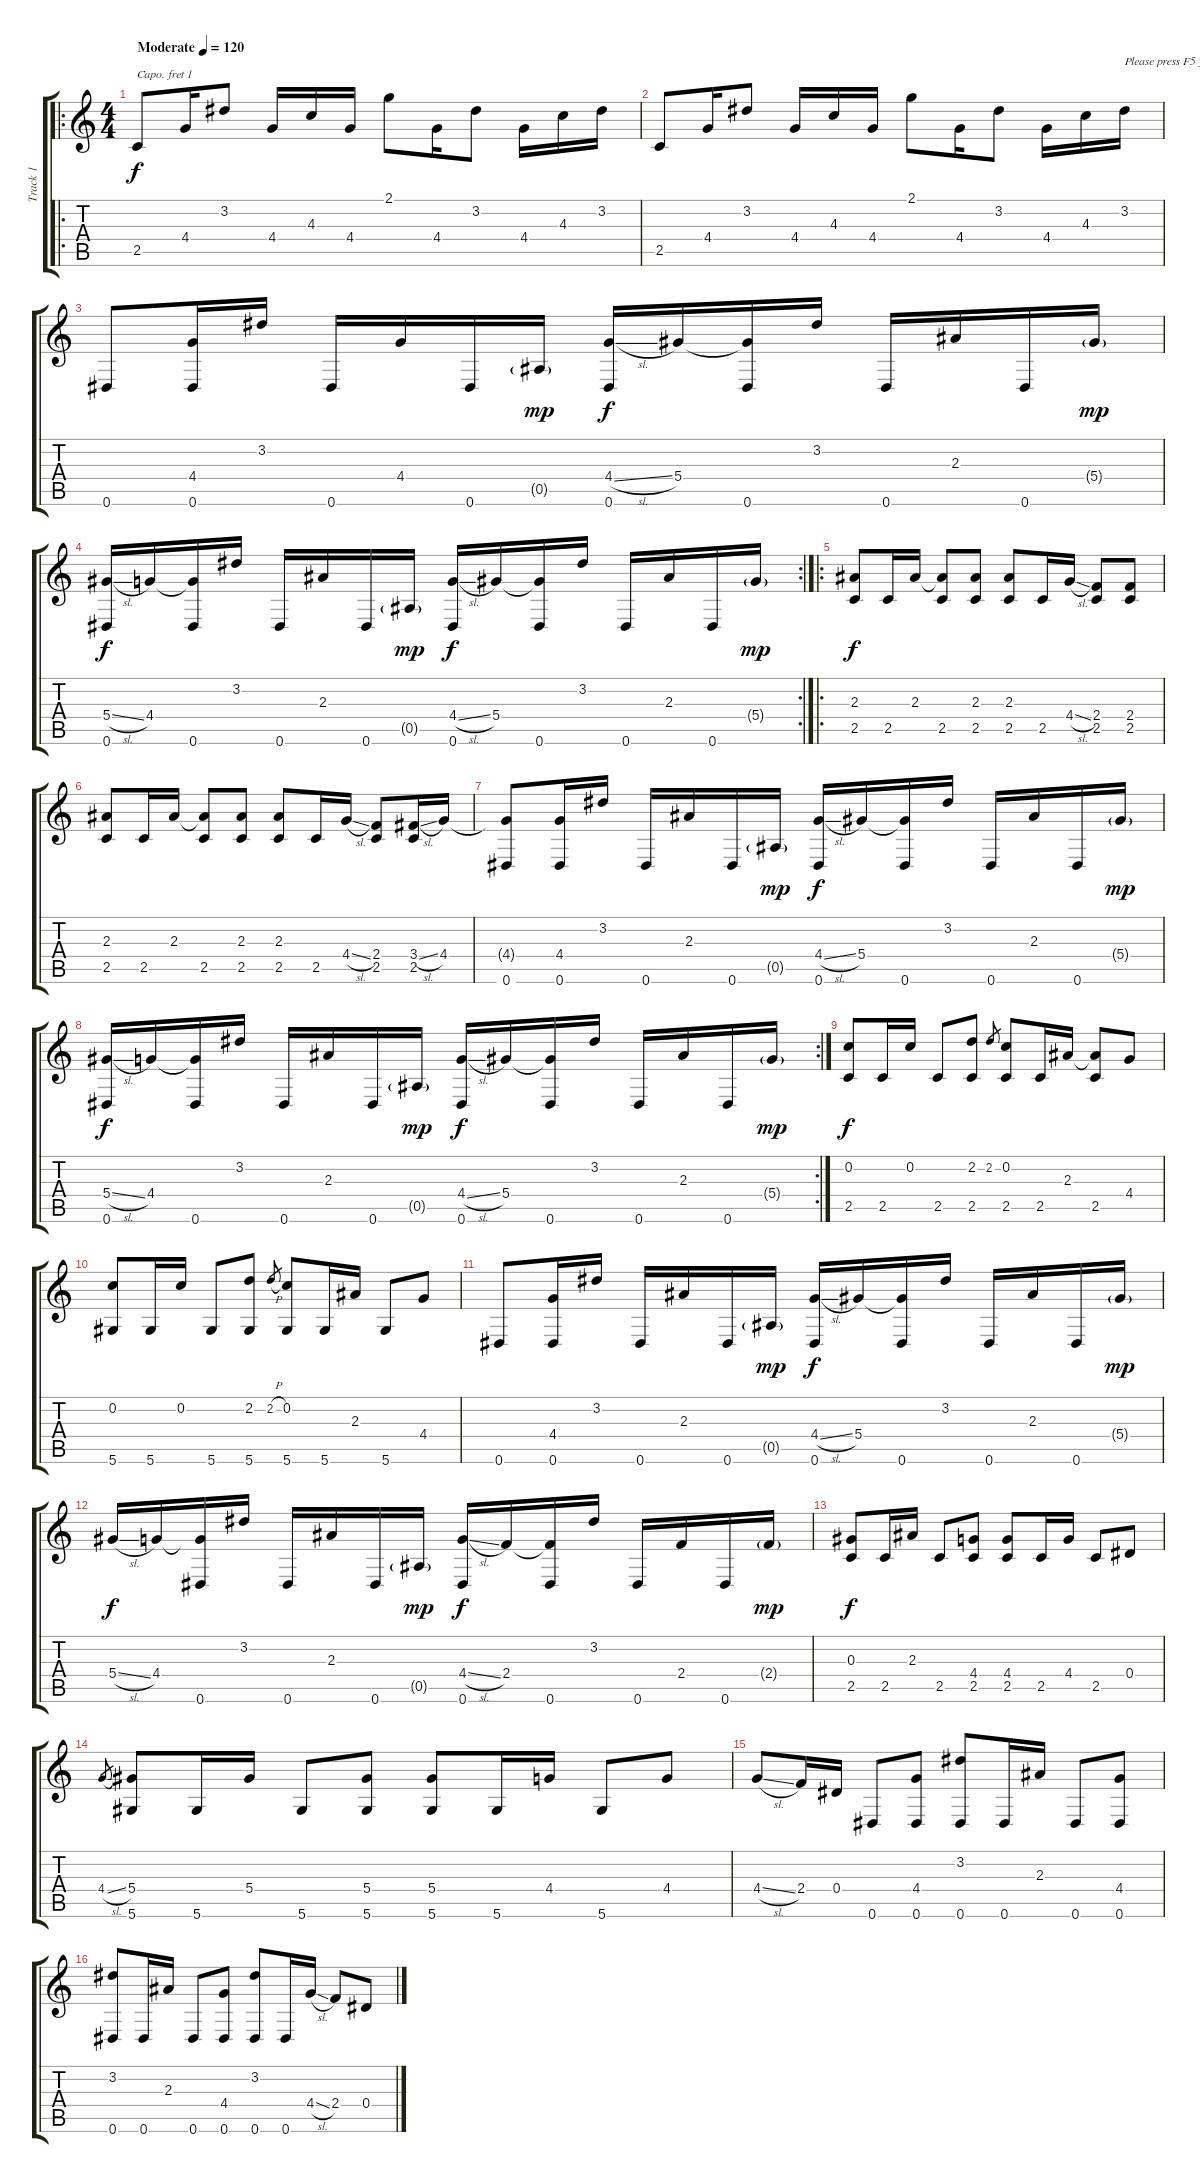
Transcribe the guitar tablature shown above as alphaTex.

\track ("Track 1" "Track 1") {instrument acousticguitarsteel}
\staff {score tabs}
\capo 1
\tuning (E4 B3 G3 D3 A2 D2) {hide}
\ro
\ts (4 4)
\tempo (120 "Moderate")
\clef g2
\ks c
2.5.8{dy f instrument acousticguitarsteel} 4.4.16 3.2.8 4.4.16 4.3.16 4.4.16 2.1.8 4.4.16 3.2.8 4.4.16 4.3.16 3.2.16 |
2.5.8 4.4.16 3.2.8 4.4.16 4.3.16 4.4.16 2.1.8 4.4.16 3.2.8 4.4.16 4.3.16 3.2.16{txt "Please press F5 for my message :)"} |
0.6.8 (4.4 0.6).16 3.2.16 0.6.16 4.4.16 0.6.16 0.5{g}.16{dy mp} (4.4{sl} 0.6).16{dy f} 5.4.16 (5.4{t} 0.6).16 3.2.16 0.6.16 2.3.16 0.6.16 5.4{g}.16{dy mp} |
\rc 2
(5.4{sl} 0.6).16{dy f} 4.4.16 (4.4{t} 0.6).16 3.2.16 0.6.16 2.3.16 0.6.16 0.5{g}.16{dy mp} (4.4{sl} 0.6).16{dy f} 5.4.16 (5.4{t} 0.6).16 3.2.16 0.6.16 2.3.16 0.6.16 5.4{g}.16{dy mp} |
\ro
(2.3 2.5).8{dy f} 2.5.16 2.3.16 (2.3{t} 2.5).8 (2.3 2.5).8 (2.3 2.5).8 2.5.16 4.4{sl}.16 (2.4 2.5).8 (2.4 2.5).8 |
(2.3 2.5).8 2.5.16 2.3.16 (2.3{t} 2.5).8 (2.3 2.5).8 (2.3 2.5).8 2.5.16 4.4{sl}.16 (2.4 2.5).8 (3.4{sl} 2.5).16 4.4.16 |
(4.4{t} 0.6).8 (4.4 0.6).16 3.2.16 0.6.16 2.3.16 0.6.16 0.5{g}.16{dy mp} (4.4{sl} 0.6).16{dy f} 5.4.16 (5.4{t} 0.6).16 3.2.16 0.6.16 2.3.16 0.6.16 5.4{g}.16{dy mp} |
\rc 2
(5.4{sl} 0.6).16{dy f} 4.4.16 (4.4{t} 0.6).16 3.2.16 0.6.16 2.3.16 0.6.16 0.5{g}.16{dy mp} (4.4{sl} 0.6).16{dy f} 5.4.16 (5.4{t} 0.6).16 3.2.16 0.6.16 2.3.16 0.6.16 5.4{g}.16{dy mp} |
(0.2 2.5).8{dy f} 2.5.16 0.2.16 2.5.8 (2.2 2.5).8 2.2.8{gr} (0.2 2.5).8 2.5.16 2.3.16 (2.3{t} 2.5).8 4.4.8 |
(0.2 5.6).8 5.6.16 0.2.16 5.6.8 (2.2 5.6).8 2.2{h}.8{gr} (0.2 5.6).8 5.6.16 2.3.16 5.6.8 4.4.8 |
0.6.8 (4.4 0.6).16 3.2.16 0.6.16 2.3.16 0.6.16 0.5{g}.16{dy mp} (4.4{sl} 0.6).16{dy f} 5.4.16 (5.4{t} 0.6).16 3.2.16 0.6.16 2.3.16 0.6.16 5.4{g}.16{dy mp} |
5.4{sl}.16{dy f} 4.4.16 (4.4{t} 0.6).16 3.2.16 0.6.16 2.3.16 0.6.16 0.5{g}.16{dy mp} (4.4{sl} 0.6).16{dy f} 2.4.16 (2.4{t} 0.6).16 3.2.16 0.6.16 2.4.16 0.6.16 2.4{g}.16{dy mp} |
(0.3 2.5).8{dy f} 2.5.16 2.3.16 2.5.8 (4.4 2.5).8 (4.4 2.5).8 2.5.16 4.4.16 2.5.8 0.4.8 |
4.4{sl}.8{gr} (5.4 5.6).8 5.6.16 5.4.16 5.6.8 (5.4 5.6).8 (5.4 5.6).8 5.6.16 4.4.16 5.6.8 4.4.8 |
4.4{sl}.8 2.4.16 0.4.16 0.6.8 (4.4 0.6).8 (3.2 0.6).8 0.6.16 2.3.16 0.6.8 (4.4 0.6).8 |
(3.2 0.6).8 0.6.16 2.3.16 0.6.8 (4.4 0.6).8 (3.2 0.6).8 0.6.16 4.4{sl}.16 2.4.8 0.4.8
